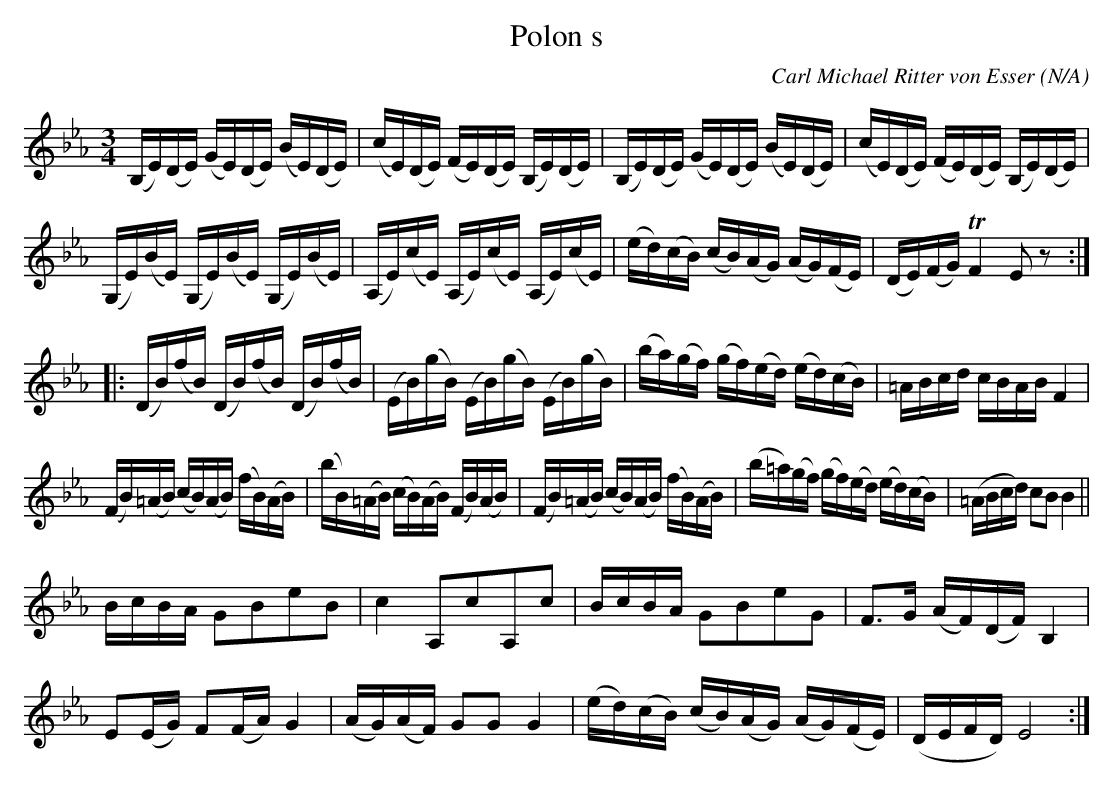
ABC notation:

X:1
T:Polon s
C:Carl Michael Ritter von Esser
O:N/A
M:3/4
L:1/16
K:Eb
 (B,E)(DE) (GE)(DE) (BE)(DE) |(cE)(DE) (FE)(DE) (B,E)(DE) | (B,E)(DE) (GE)(DE) (BE)(DE) |(cE)(DE) (FE)(DE) (B,E)(DE)|
(G,E)(BE) (G,E)(BE) (G,E)(BE)| (A,E)(cE) (A,E)(cE) (A,E)(cE)| (ed)(cB) (cB)(AG) (AG)(FE)| (DE)(FG)TF4 E2z2  :|
|:(DB)(fB) (DB)(fB) (DB)(fB)| (EB)(gB) (EB)(gB) (EB)(gB)|(ba)(gf) (gf)(ed) (ed)(cB)| =ABcd cBAB F4|
(FB)(=AB) (cB)(AB) (fB)(AB)| (bB)(=AB) (cB)(AB) (FB)(AB)| (FB)(=AB) (cB)(AB) (fB)(AB)| (b=a)(gf) (gf)(ed) (ed)(cB)| (=ABcd) c2B2B4||
BcBA G2B2e2B2| c4 A,2c2A,2c2| BcBA G2B2e2G2| F3G (AF)(DF) B,4|
E2(EG) F2(FA) G4| (AG)(AF) G2G2 G4 | (ed)(cB) (cB)(AG) (AG)(FE)|(DEFD)E8:|
